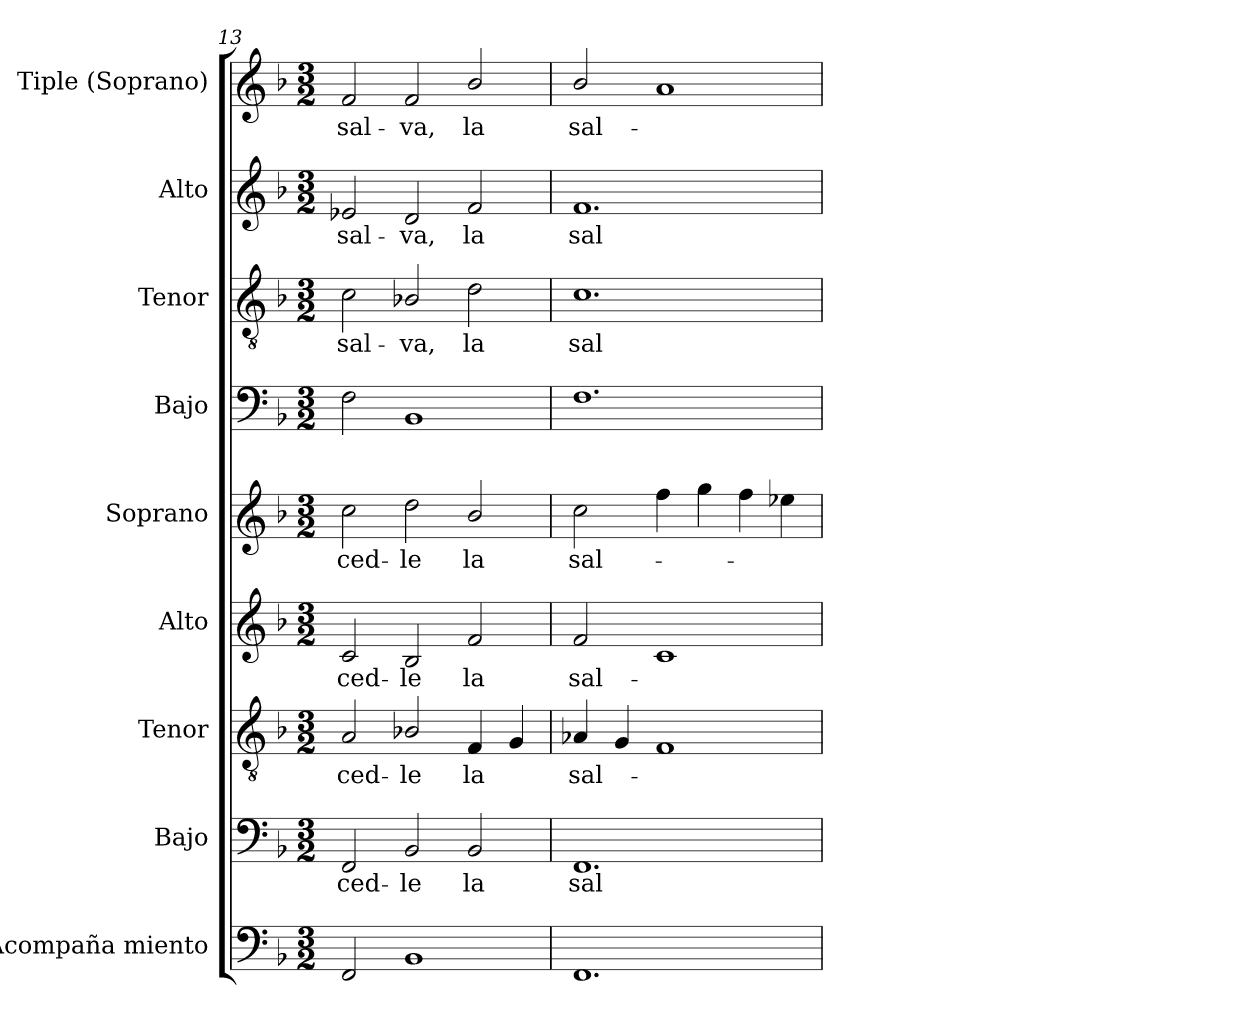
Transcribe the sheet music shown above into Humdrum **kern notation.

**kern	**kern	**text	**kern	**text	**kern	**text	**kern	**text	**kern	**kern	**text	**kern	**text	**kern	**text
*part9	*part8	*part8	*part7	*part7	*part6	*part6	*part5	*part5	*part4	*part3	*part3	*part2	*part2	*part1	*part1
*staff9	*staff8	*staff8	*staff7	*staff7	*staff6	*staff6	*staff5	*staff5	*staff4	*staff3	*staff3	*staff2	*staff2	*staff1	*staff1
*I"Acompaña miento	*I"Bajo	*	*I"Tenor	*	*I"Alto	*	*I"Soprano	*	*I"Bajo	*I"Tenor	*	*I"Alto	*	*I"Tiple (Soprano)	*
*I'Ac.	*I'B.	*	*I'T.	*	*I'A.	*	*I'S.	*	*I'B.	*I'T.	*	*I'A.	*	*I'S.	*
*clefF4	*clefF4	*	*clefGv2	*	*clefG2	*	*clefG2	*	*clefF4	*clefGv2	*	*clefG2	*	*clefG2	*
*	*	*	*ITrd7c12	*	*	*	*	*	*	*ITrd7c12	*	*	*	*	*
*k[b-]	*k[b-]	*	*k[b-]	*	*k[b-]	*	*k[b-]	*	*k[b-]	*k[b-]	*	*k[b-]	*	*k[b-]	*
*F:	*F:	*	*F:	*	*F:	*	*F:	*	*F:	*F:	*	*F:	*	*F:	*
*M3/2	*M3/2	*	*M3/2	*	*M3/2	*	*M3/2	*	*M3/2	*M3/2	*	*M3/2	*	*M3/2	*
=13	=13	=13	=13	=13	=13	=13	=13	=13	=13	=13	=13	=13	=13	=13	=13
!	!	!LO:LY:b:color=#000000	!	!	!	!	!	!	!	!	!	!	!	!	!
!	!	!	!	!LO:LY:b:color=#000000	!	!	!	!	!	!	!	!	!	!	!
!	!	!	!	!	!	!LO:LY:b:color=#000000	!	!	!	!	!	!	!	!	!
!	!	!	!	!	!	!	!	!LO:LY:b:color=#000000	!	!	!	!	!	!	!
!	!	!	!	!	!	!	!	!	!	!	!LO:LY:b:color=#000000	!	!	!	!
!	!	!	!	!	!	!	!	!	!	!	!	!	!LO:LY:b:color=#000000	!	!
!	!	!	!	!	!	!	!	!	!	!	!	!	!	!	!LO:LY:b:color=#000000
2FFi/	2FFi/	-ced-	2AAi/	-ced-	2ci/	-ced-	2cci\	-ced-	2Fi\	2Ci\	sal-	2e-Xi/	sal-	2fi/	sal-
!	!	!LO:LY:b:color=#000000	!	!	!	!	!	!	!	!	!	!	!	!	!
!	!	!	!	!LO:LY:b:color=#000000	!	!	!	!	!	!	!	!	!	!	!
!	!	!	!	!	!	!LO:LY:b:color=#000000	!	!	!	!	!	!	!	!	!
!	!	!	!	!	!	!	!	!LO:LY:b:color=#000000	!	!	!	!	!	!	!
!	!	!	!	!	!	!	!	!	!	!	!LO:LY:b:color=#000000	!	!	!	!
!	!	!	!	!	!	!	!	!	!	!	!	!	!LO:LY:b:color=#000000	!	!
!	!	!	!	!	!	!	!	!	!	!	!	!	!	!	!LO:LY:b:color=#000000
1BB-i	2BB-i/	-le	2BB-Xi/	-le	2B-i/	-le	2ddi\	-le	1BB-i	2BB-Xi/	-va,	2di/	-va,	2fi/	-va,
!	!	!LO:LY:b:color=#000000	!	!	!	!	!	!	!	!	!	!	!	!	!
!	!	!	!	!LO:LY:b:color=#000000	!	!	!	!	!	!	!	!	!	!	!
!	!	!	!	!	!	!LO:LY:b:color=#000000	!	!	!	!	!	!	!	!	!
!	!	!	!	!	!	!	!	!LO:LY:b:color=#000000	!	!	!	!	!	!	!
!	!	!	!	!	!	!	!	!	!	!	!LO:LY:b:color=#000000	!	!	!	!
!	!	!	!	!	!	!	!	!	!	!	!	!	!LO:LY:b:color=#000000	!	!
!	!	!	!	!	!	!	!	!	!	!	!	!	!	!	!LO:LY:b:color=#000000
.	2BB-i/	la	4FFi/	la	2fi/	la	2b-i/	la	.	2Di\	la	2fi/	la	2b-i/	la
.	.	.	4GGi/	.	.	.	.	.	.	.	.	.	.	.	.
=14	=14	=14	=14	=14	=14	=14	=14	=14	=14	=14	=14	=14	=14	=14	=14
!	!	!LO:LY:b:color=#000000	!	!	!	!	!	!	!	!	!	!	!	!	!
!	!	!	!	!LO:LY:b:color=#000000	!	!	!	!	!	!	!	!	!	!	!
!	!	!	!	!	!	!LO:LY:b:color=#000000	!	!	!	!	!	!	!	!	!
!	!	!	!	!	!	!	!	!LO:LY:b:color=#000000	!	!	!	!	!	!	!
!	!	!	!	!	!	!	!	!	!	!	!LO:LY:b:color=#000000	!	!	!	!
!	!	!	!	!	!	!	!	!	!	!	!	!	!LO:LY:b:color=#000000	!	!
!	!	!	!	!	!	!	!	!	!	!	!	!	!	!	!LO:LY:b:color=#000000
1.FFi	1.FFi	sal-	4AA-Xi/	sal-	2fi/	sal-	2cci\	sal-	1.Fi	1.Ci	sal-	1.fi	sal-	2b-i/	sal-
.	.	.	4GGi/	.	.	.	.	.	.	.	.	.	.	.	.
.	.	.	1FFi	.	1ci	.	4ffi\	.	.	.	.	.	.	1ai	.
.	.	.	.	.	.	.	4ggi\	.	.	.	.	.	.	.	.
.	.	.	.	.	.	.	4ffi\	.	.	.	.	.	.	.	.
.	.	.	.	.	.	.	4ee-Xi\	.	.	.	.	.	.	.	.
=	=	=	=	=	=	=	=	=	=	=	=	=	=	=	=
*-	*-	*-	*-	*-	*-	*-	*-	*-	*-	*-	*-	*-	*-	*-	*-
